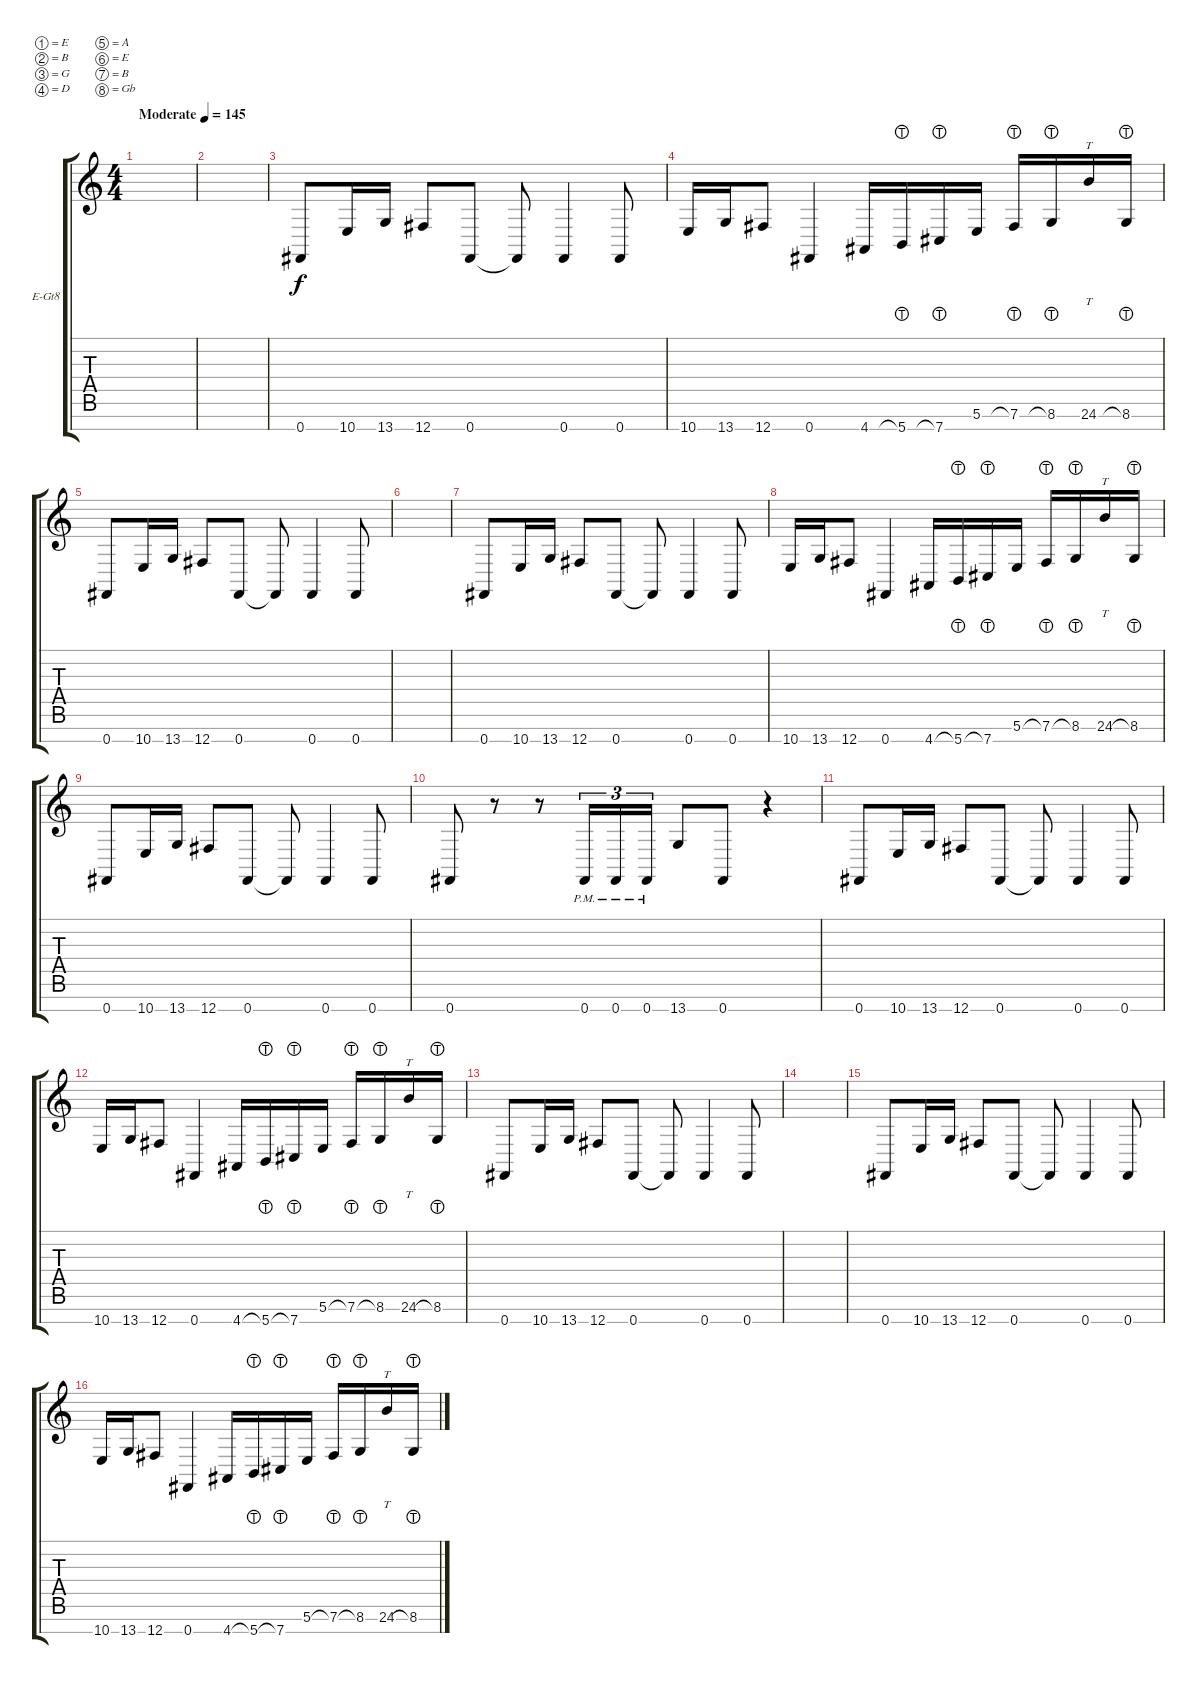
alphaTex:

\bracketExtendMode groupsimilarinstruments
\firstSystemTrackNameOrientation horizontal
\otherSystemsTrackNameOrientation horizontal
\track ("Electric Guitar" "E-Gt8") {instrument distortionguitar}
\staff {score tabs}
\tuning (E4 B3 G3 D3 A2 E2 B1 Gb1)
\ts (4 4)
\beaming (8 2 2 2 2)
\tempo (145 "Moderate")
\clef g2
\scale
0.485477
\ks c
|
\scale
0.257261 |
\scale
0.257261 0.8.8 10.8.16 13.8.16 12.8.8 0.8.8 0.8{t}.8 0.8.4 0.8.8 |
\scale
0.333333 10.8.16 13.8.16 12.8.8 0.8.4 4.8.16 5.8{lht}.16 7.8{lht}.16 5.7.16 7.7{lht}.16 8.7{lht}.16 24.7.16{tt} 8.7{lht}.16 |
\scale
0.333333 0.8.8 10.8.16 13.8.16 12.8.8 0.8.8 0.8{t}.8 0.8.4 0.8.8 |
\scale
0.333333 |
\scale
0.333333 0.8.8 10.8.16 13.8.16 12.8.8 0.8.8 0.8{t}.8 0.8.4 0.8.8 |
\scale
0.333333 10.8.16 13.8.16 12.8.8 0.8.4 4.8.16 5.8{lht}.16 7.8{lht}.16 5.7.16 7.7{lht}.16 8.7{lht}.16 24.7.16{tt} 8.7{lht}.16 |
\scale
0.333333 0.8.8 10.8.16 13.8.16 12.8.8 0.8.8 0.8{t}.8 0.8.4 0.8.8 |
\scale
0.333333 0.8.8 r.8 r.8 0.8{pm}.16{tu (3 2)} 0.8{pm}.16{tu (3 2)} 0.8{pm}.16{tu (3 2)} 13.8.8 0.8.8 r.4 |
\scale
0.333333 0.8.8 10.8.16 13.8.16 12.8.8 0.8.8 0.8{t}.8 0.8.4 0.8.8 |
\scale
0.333333 10.8.16 13.8.16 12.8.8 0.8.4 4.8.16 5.8{lht}.16 7.8{lht}.16 5.7.16 7.7{lht}.16 8.7{lht}.16 24.7.16{tt} 8.7{lht}.16 |
\scale
0.333333 0.8.8 10.8.16 13.8.16 12.8.8 0.8.8 0.8{t}.8 0.8.4 0.8.8 |
\scale
0.333333 |
\scale
0.333333 0.8.8 10.8.16 13.8.16 12.8.8 0.8.8 0.8{t}.8 0.8.4 0.8.8 |
\scale
0.333333 10.8.16 13.8.16 12.8.8 0.8.4 4.8.16 5.8{lht}.16 7.8{lht}.16 5.7.16 7.7{lht}.16 8.7{lht}.16 24.7.16{tt} 8.7{lht}.16
